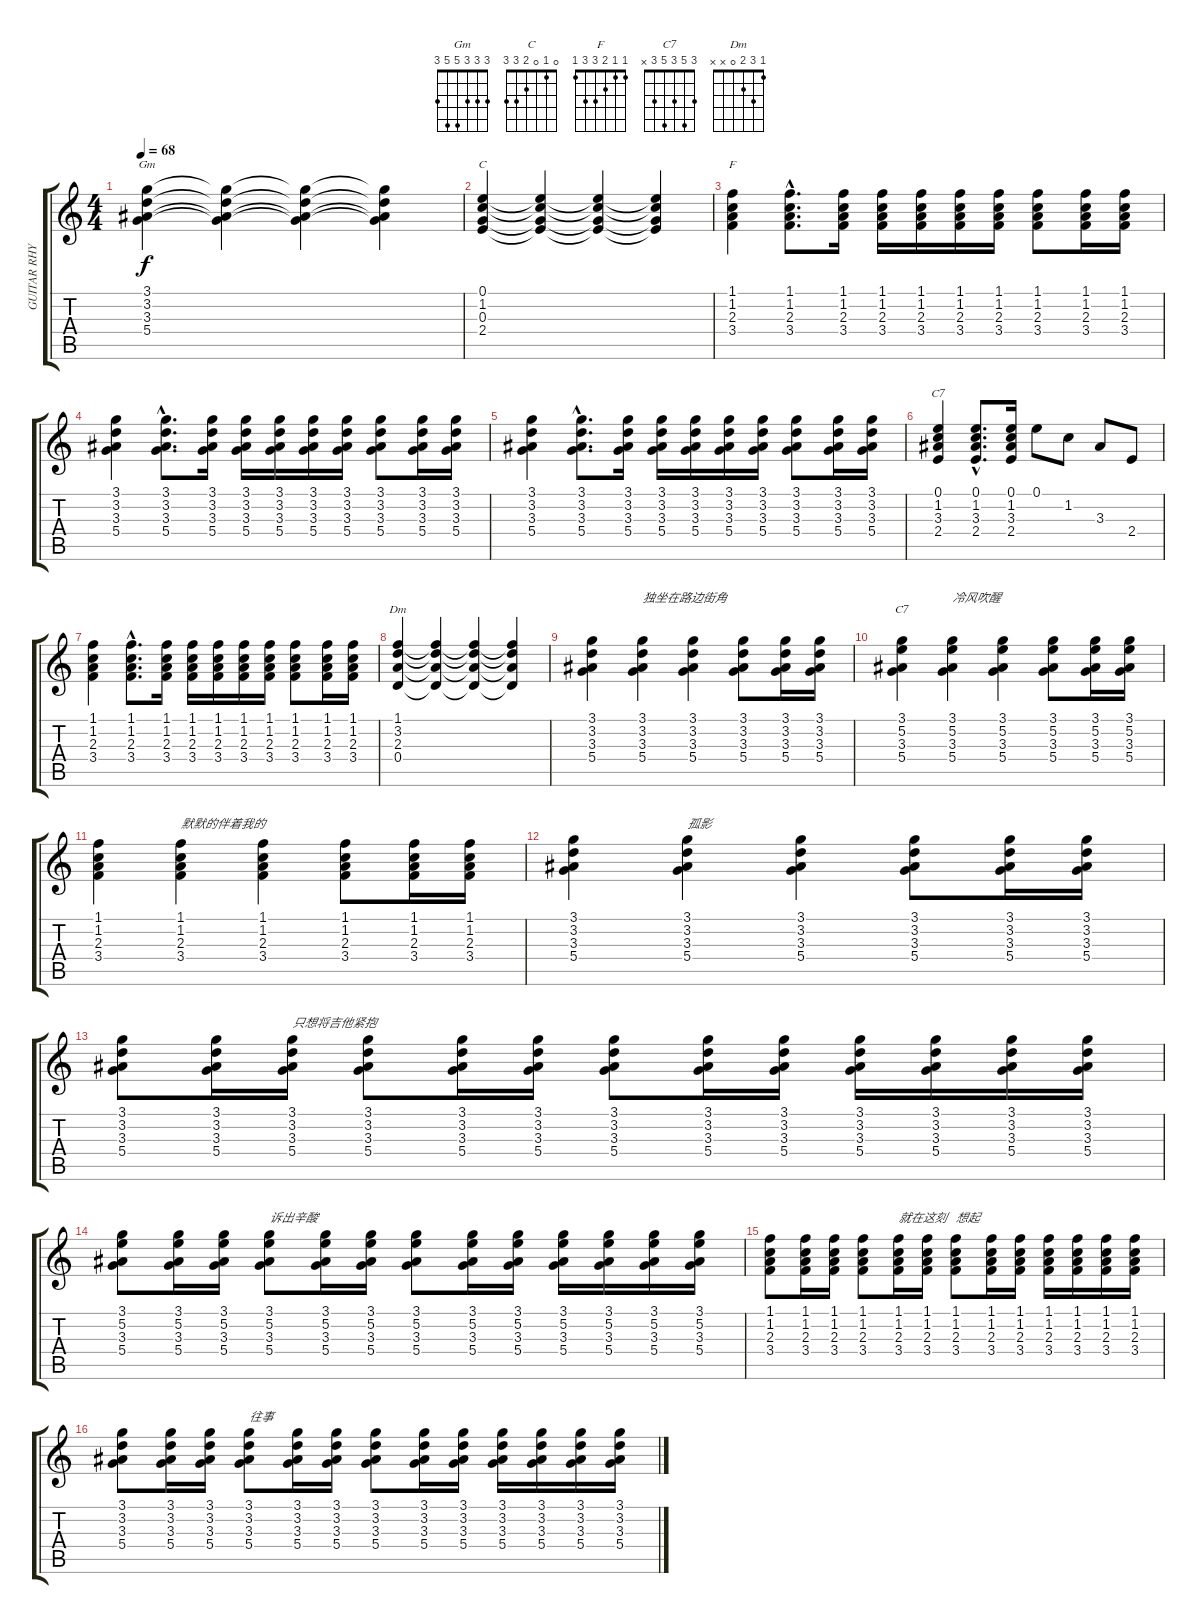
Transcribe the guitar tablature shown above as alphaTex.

\track ("GUITAR RHYTHM" "GUITAR RHY") {instrument acousticguitarsteel}
\staff {score tabs}
\tuning (E4 B3 G3 D3 A2 E2) {hide}
\chord ("Gm" 3 3 3 5 5 3)
\chord ("C" 0 1 0 2 3 3)
\chord ("F" 1 1 2 3 3 1)
\chord ("C7" 0 1 3 2 3 x)
\chord ("Dm" 1 3 2 0 x x)
\chord ("C7" 3 5 3 5 3 x)
\ts (4 4)
\tempo 68
\clef g2
\ks c
(3.1 3.2 3.3 5.4).4{ch "Gm" dy f instrument acousticguitarsteel} (3.1{t} 3.2{t} 3.3{t} 5.4{t}).4 (3.1{t} 3.2{t} 3.3{t} 5.4{t}).4 (3.1{t} 3.2{t} 3.3{t} 5.4{t}).4 |
(0.1 1.2 0.3 2.4).4{ch "C"} (0.1{t} 1.2{t} 0.3{t} 2.4{t}).4 (0.1{t} 1.2{t} 0.3{t} 2.4{t}).4 (0.1{t} 1.2{t} 0.3{t} 2.4{t}).4 |
(1.1 1.2 2.3 3.4).4{ch "F"} (1.1{hac} 1.2{hac} 2.3{hac} 3.4{hac}).8{d} (1.1 1.2 2.3 3.4).16 (1.1 1.2 2.3 3.4).16 (1.1 1.2 2.3 3.4).16 (1.1 1.2 2.3 3.4).16 (1.1 1.2 2.3 3.4).16 (1.1 1.2 2.3 3.4).8 (1.1 1.2 2.3 3.4).16 (1.1 1.2 2.3 3.4).16 |
(3.1 3.2 3.3 5.4).4 (3.1{hac} 3.2{hac} 3.3{hac} 5.4{hac}).8{d} (3.1 3.2 3.3 5.4).16 (3.1 3.2 3.3 5.4).16 (3.1 3.2 3.3 5.4).16 (3.1 3.2 3.3 5.4).16 (3.1 3.2 3.3 5.4).16 (3.1 3.2 3.3 5.4).8 (3.1 3.2 3.3 5.4).16 (3.1 3.2 3.3 5.4).16 |
(3.1 3.2 3.3 5.4).4 (3.1{hac} 3.2{hac} 3.3{hac} 5.4{hac}).8{d} (3.1 3.2 3.3 5.4).16 (3.1 3.2 3.3 5.4).16 (3.1 3.2 3.3 5.4).16 (3.1 3.2 3.3 5.4).16 (3.1 3.2 3.3 5.4).16 (3.1 3.2 3.3 5.4).8 (3.1 3.2 3.3 5.4).16 (3.1 3.2 3.3 5.4).16 |
(0.1 1.2 3.3 2.4).4{ch "C7"} (0.1{hac} 1.2{hac} 3.3{hac} 2.4{hac}).8{d} (0.1 1.2 3.3 2.4).16 0.1.8 1.2.8 3.3.8 2.4.8 |
(1.1 1.2 2.3 3.4).4 (1.1{hac} 1.2{hac} 2.3{hac} 3.4{hac}).8{d} (1.1 1.2 2.3 3.4).16 (1.1 1.2 2.3 3.4).16 (1.1 1.2 2.3 3.4).16 (1.1 1.2 2.3 3.4).16 (1.1 1.2 2.3 3.4).16 (1.1 1.2 2.3 3.4).8 (1.1 1.2 2.3 3.4).16 (1.1 1.2 2.3 3.4).16 |
(1.1 3.2 2.3 0.4).4{ch "Dm"} (1.1{t} 3.2{t} 2.3{t} 0.4{t}).4 (1.1{t} 3.2{t} 2.3{t} 0.4{t}).4 (1.1{t} 3.2{t} 2.3{t} 0.4{t}).4 |
(3.1 3.2 3.3 5.4).4 (3.1 3.2 3.3 5.4).4{txt "独坐在路边街角"} (3.1 3.2 3.3 5.4).4 (3.1 3.2 3.3 5.4).8 (3.1 3.2 3.3 5.4).16 (3.1 3.2 3.3 5.4).16 |
(3.1 5.2 3.3 5.4).4{ch "C7"} (3.1 5.2 3.3 5.4).4{txt "冷风吹醒"} (3.1 5.2 3.3 5.4).4 (3.1 5.2 3.3 5.4).8 (3.1 5.2 3.3 5.4).16 (3.1 5.2 3.3 5.4).16 |
(1.1 1.2 2.3 3.4).4 (1.1 1.2 2.3 3.4).4{txt "默默的伴着我的"} (1.1 1.2 2.3 3.4).4 (1.1 1.2 2.3 3.4).8 (1.1 1.2 2.3 3.4).16 (1.1 1.2 2.3 3.4).16 |
(3.1 3.2 3.3 5.4).4 (3.1 3.2 3.3 5.4).4{txt "孤影"} (3.1 3.2 3.3 5.4).4 (3.1 3.2 3.3 5.4).8 (3.1 3.2 3.3 5.4).16 (3.1 3.2 3.3 5.4).16 |
(3.1 3.2 3.3 5.4).8 (3.1 3.2 3.3 5.4).16 (3.1 3.2 3.3 5.4).16{txt "只想将吉他紧抱"} (3.1 3.2 3.3 5.4).8 (3.1 3.2 3.3 5.4).16 (3.1 3.2 3.3 5.4).16 (3.1 3.2 3.3 5.4).8 (3.1 3.2 3.3 5.4).16 (3.1 3.2 3.3 5.4).16 (3.1 3.2 3.3 5.4).16 (3.1 3.2 3.3 5.4).16 (3.1 3.2 3.3 5.4).16 (3.1 3.2 3.3 5.4).16 |
(3.1 5.2 3.3 5.4).8 (3.1 5.2 3.3 5.4).16 (3.1 5.2 3.3 5.4).16 (3.1 5.2 3.3 5.4).8{txt "诉出辛酸"} (3.1 5.2 3.3 5.4).16 (3.1 5.2 3.3 5.4).16 (3.1 5.2 3.3 5.4).8 (3.1 5.2 3.3 5.4).16 (3.1 5.2 3.3 5.4).16 (3.1 5.2 3.3 5.4).16 (3.1 5.2 3.3 5.4).16 (3.1 5.2 3.3 5.4).16 (3.1 5.2 3.3 5.4).16 |
(1.1 1.2 2.3 3.4).8 (1.1 1.2 2.3 3.4).16 (1.1 1.2 2.3 3.4).16 (1.1 1.2 2.3 3.4).8 (1.1 1.2 2.3 3.4).16{txt "就在这刻   想起"} (1.1 1.2 2.3 3.4).16 (1.1 1.2 2.3 3.4).8 (1.1 1.2 2.3 3.4).16 (1.1 1.2 2.3 3.4).16 (1.1 1.2 2.3 3.4).16 (1.1 1.2 2.3 3.4).16 (1.1 1.2 2.3 3.4).16 (1.1 1.2 2.3 3.4).16 |
(3.1 3.2 3.3 5.4).8 (3.1 3.2 3.3 5.4).16 (3.1 3.2 3.3 5.4).16 (3.1 3.2 3.3 5.4).8{txt "往事"} (3.1 3.2 3.3 5.4).16 (3.1 3.2 3.3 5.4).16 (3.1 3.2 3.3 5.4).8 (3.1 3.2 3.3 5.4).16 (3.1 3.2 3.3 5.4).16 (3.1 3.2 3.3 5.4).16 (3.1 3.2 3.3 5.4).16 (3.1 3.2 3.3 5.4).16 (3.1 3.2 3.3 5.4).16
